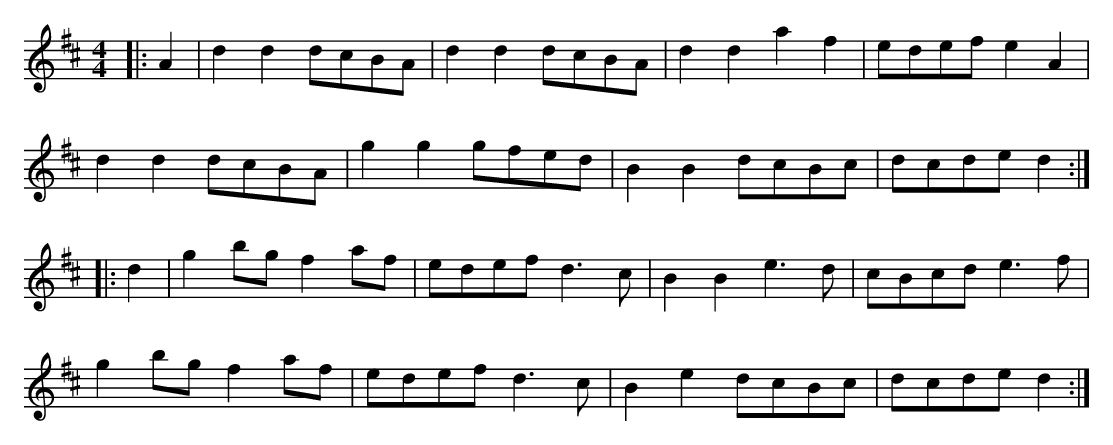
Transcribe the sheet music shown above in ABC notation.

X:1
M:4/4
K:D
|:A2|d2d2 dcBA|d2d2 dcBA|d2d2a2f2|edef e2A2|
d2d2 dcBA|g2g2 gfed|B2B2 dcBc|dcde d2:|
|:d2|g2bg f2af|edef d3c|B2B2 e3d|cBcd e3f|
g2bg f2af|edef d3c|B2e2 dcBc|dcde d2:|
